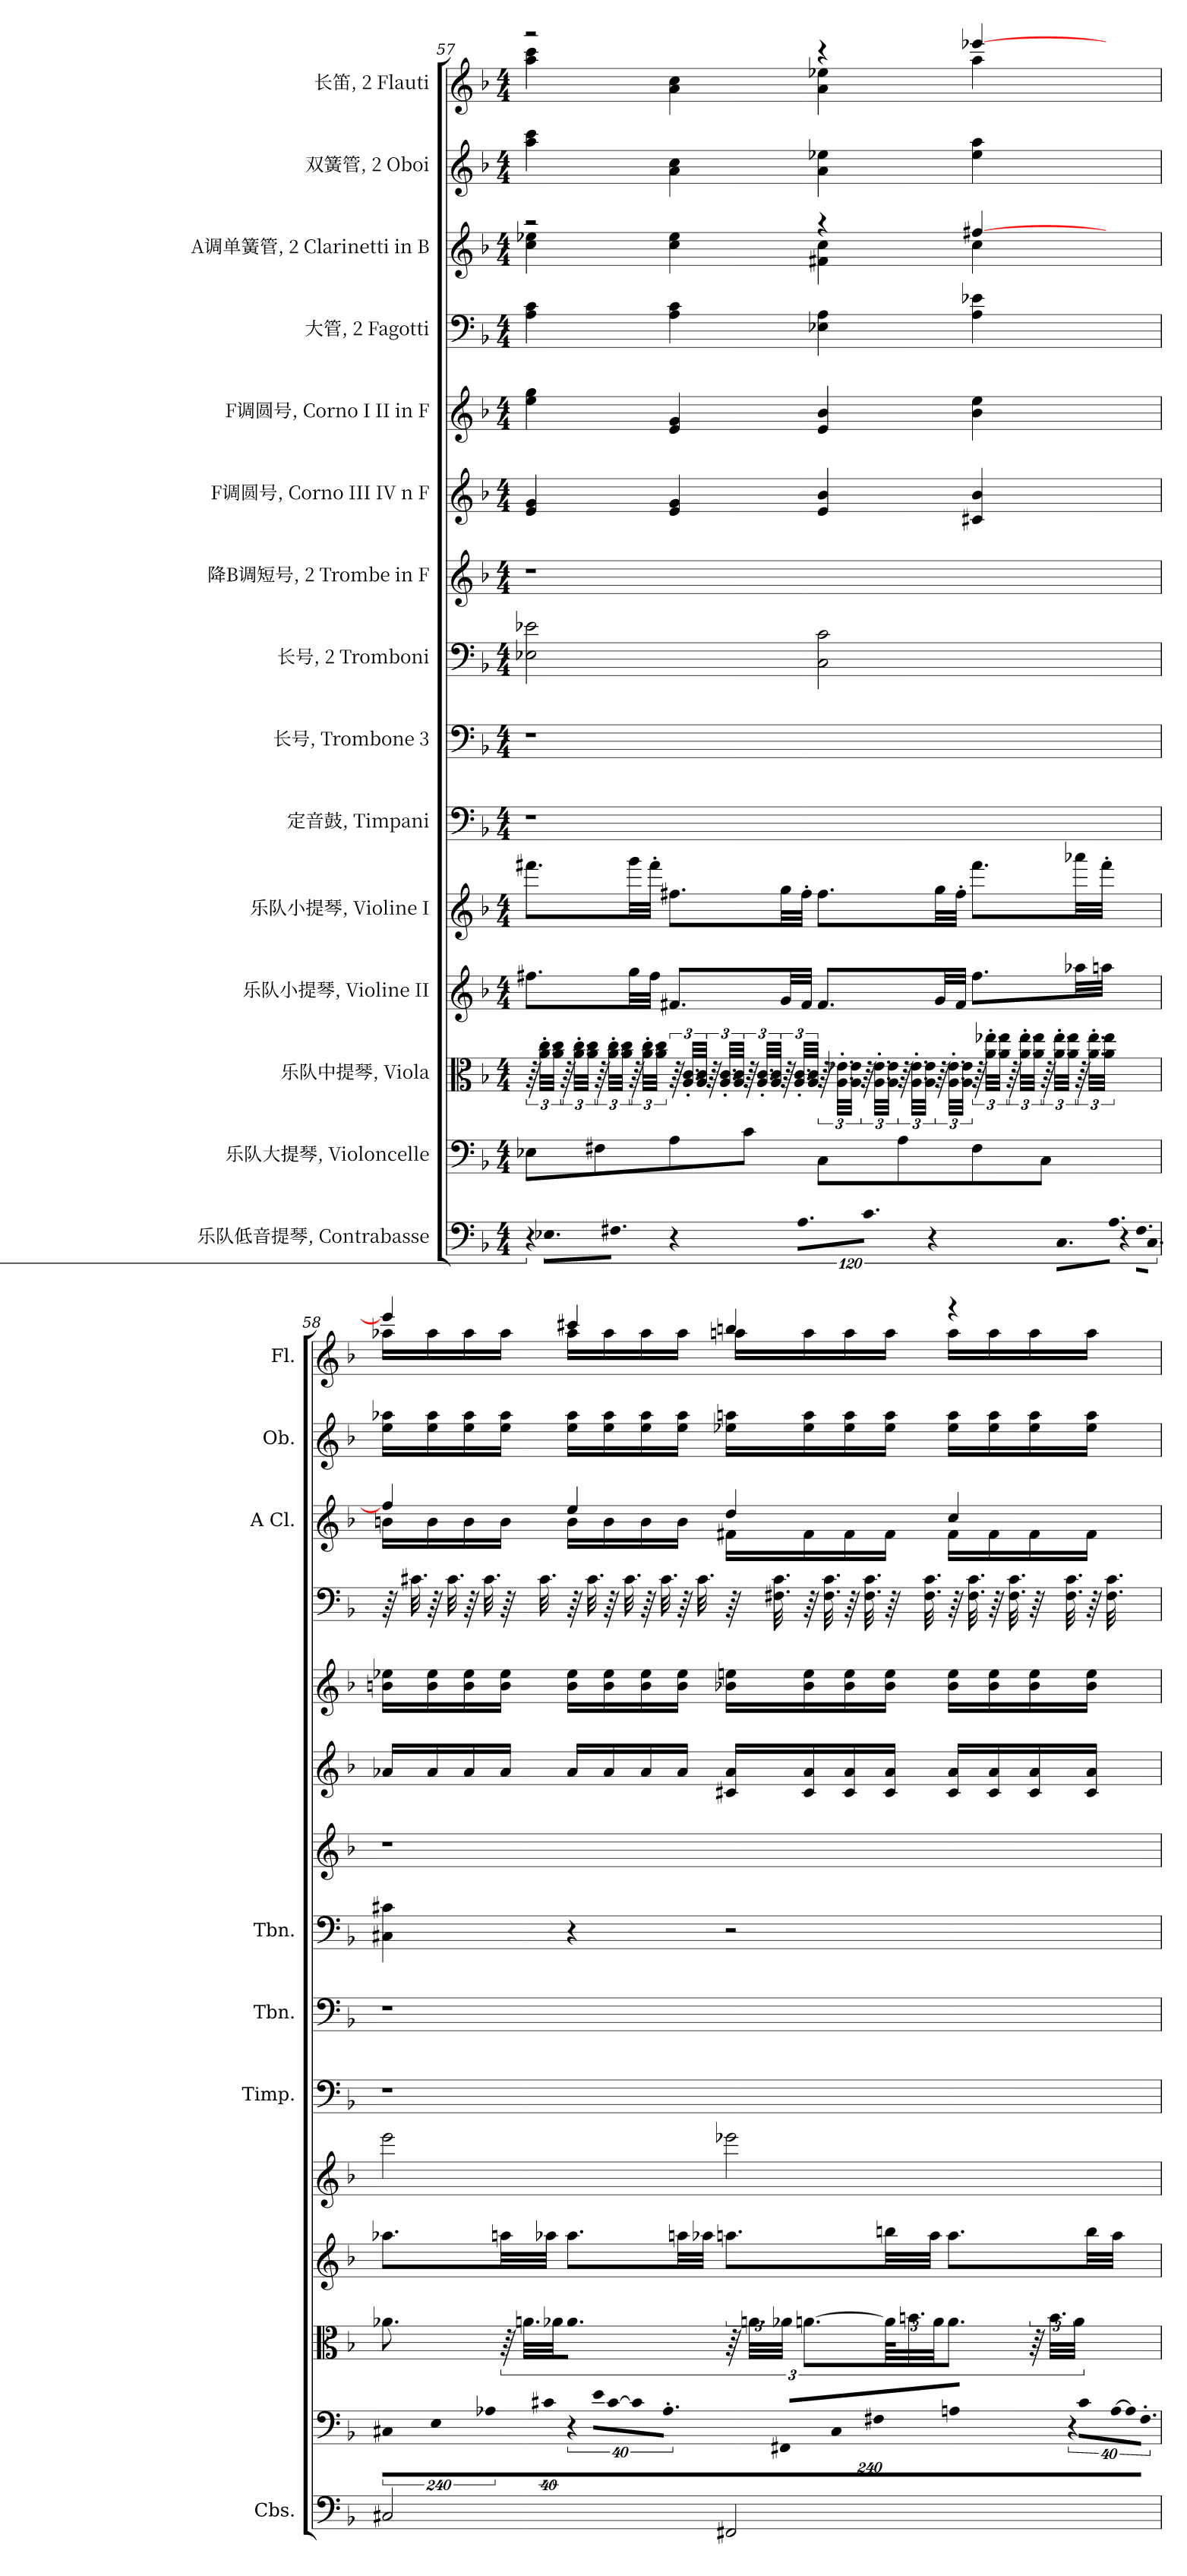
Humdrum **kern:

**kern	**kern	**kern	**kern	**kern	**kern	**kern	**kern	**kern	**kern	**kern	**kern	**kern	**kern	**kern
*part15	*part14	*part13	*part12	*part11	*part10	*part9	*part8	*part7	*part6	*part5	*part4	*part3	*part2	*part1
*staff15	*staff14	*staff13	*staff12	*staff11	*staff10	*staff9	*staff8	*staff7	*staff6	*staff5	*staff4	*staff3	*staff2	*staff1
*I"乐队低音提琴, Contrabasse	*I"乐队大提琴, Violoncelle	*I"乐队中提琴, Viola	*I"乐队小提琴, Violine II	*I"乐队小提琴, Violine I	*I"定音鼓, Timpani	*I"长号, Trombone 3	*I"长号, 2 Tromboni	*I"降B调短号, 2 Trombe in F	*I"F调圆号, Corno III IV n F	*I"F调圆号, Corno I II in F	*I"大管, 2 Fagotti	*I"A调单簧管, 2 Clarinetti in B	*I"双簧管, 2 Oboi	*I"长笛, 2 Flauti
*I'Cbs.	*	*	*	*	*I'Timp.	*I'Tbn.	*I'Tbn.	*	*	*	*	*I'A Cl.	*I'Ob.	*I'Fl.
!!LO:PB:g=z
*clefF4	*clefF4	*clefC3	*clefG2	*clefG2	*clefF4	*clefF4	*clefF4	*clefG2	*clefG2	*clefG2	*clefF4	*clefG2	*clefG2	*clefG2
*ITrd7c12	*	*	*	*	*	*	*	*ITrd1c2	*ITrd4c7	*ITrd4c7	*	*ITrd2c3	*	*
*k[b-]	*k[b-]	*k[b-]	*k[b-]	*k[b-]	*k[b-]	*k[b-]	*k[b-]	*k[b-e-a-]	*k[b-e-]	*k[b-e-]	*k[b-]	*k[f#c#]	*k[b-]	*k[b-]
*M4/4	*M4/4	*M4/4	*M4/4	*M4/4	*M4/4	*M4/4	*M4/4	*M4/4	*M4/4	*M4/4	*M4/4	*M4/4	*M4/4	*M4/4
*MM56	*MM56	*MM56	*MM56	*MM56	*MM56	*MM56	*MM56	*MM56	*MM56	*MM56	*MM56	*MM56	*MM56	*MM56
=57	=57	=57	=57	=57	=57	=57	=57	=57	=57	=57	=57	=57	=57	=57
!LO:N:vis=32	!	!	!	!	!	!	!	!	!	!	!	!	!	!
*	*	*	*	*	*	*	*	*	*	*	*	*^	*	*^
640%23r	8E-X\L	96r	8.ff#X\L	8.fff#X\L	1r	1r	2E-X\ 2e-X\	1r	4A/ 4c/	4a\ 4cc\	4A\ 4c\	2r	4a\ 4ccn\	4aa\ 4ccc\	2r	4aa\ 4ccc\
.	.	48.a\' 48.cc\'LLL	.	.	.	.	.	.	.	.	.	.	.	.	.	.
!LO:N:vis=16.	!	!	!	!	!	!	!	!	!	!	!	!	!	!	!	!
960%103EE-X\LL	.	.	.	.	.	.	.	.	.	.	.	.	.	.	.	.
.	.	48a\ 48cc\JJJ	.	.	.	.	.	.	.	.	.	.	.	.	.	.
.	.	96r	.	.	.	.	.	.	.	.	.	.	.	.	.	.
.	.	48.a\' 48.cc\'LLL	.	.	.	.	.	.	.	.	.	.	.	.	.	.
.	.	48a\ 48cc\JJJ	.	.	.	.	.	.	.	.	.	.	.	.	.	.
.	8F#X\	96r	.	.	.	.	.	.	.	.	.	.	.	.	.	.
.	.	48.a\' 48.cc\'LLL	.	.	.	.	.	.	.	.	.	.	.	.	.	.
!LO:N:vis=16.	!	!	!	!	!	!	!	!	!	!	!	!	!	!	!	!
960%103FF#X\JJ	.	.	.	.	.	.	.	.	.	.	.	.	.	.	.	.
.	.	48a\ 48cc\JJJ	.	.	.	.	.	.	.	.	.	.	.	.	.	.
.	.	96r	32gg\LL	32ggg\LL	.	.	.	.	.	.	.	.	.	.	.	.
.	.	48.a\' 48.cc\'LLL	.	.	.	.	.	.	.	.	.	.	.	.	.	.
.	.	.	32ff#\JJJ	32fff#'\JJJ	.	.	.	.	.	.	.	.	.	.	.	.
.	.	48a\ 48cc\JJJ	.	.	.	.	.	.	.	.	.	.	.	.	.	.
*	*	*	*	*	*	*	*	*	*	*	*	*	*	*	*MM60	*
.	8A\	96r	8.f#X/L	8.ff#X\L	.	.	.	.	4A/ 4c/	4A/ 4c/	4A\ 4c\	.	4a\ 4cc\	4a\ 4cc\	.	4a\ 4cc\
!LO:N:vis=32	!	!	!	!	!	!	!	!	!	!	!	!	!	!	!	!
640%23r	.	.	.	.	.	.	.	.	.	.	.	.	.	.	.	.
.	.	48.A/' 48.c/'LLL	.	.	.	.	.	.	.	.	.	.	.	.	.	.
!LO:N:vis=16.	!	!	!	!	!	!	!	!	!	!	!	!	!	!	!	!
960%103AA\LL	.	.	.	.	.	.	.	.	.	.	.	.	.	.	.	.
.	.	48A/ 48c/JJJ	.	.	.	.	.	.	.	.	.	.	.	.	.	.
.	.	96r	.	.	.	.	.	.	.	.	.	.	.	.	.	.
.	.	48.A/' 48.c/'LLL	.	.	.	.	.	.	.	.	.	.	.	.	.	.
.	.	48A/ 48c/JJJ	.	.	.	.	.	.	.	.	.	.	.	.	.	.
.	8c\J	96r	.	.	.	.	.	.	.	.	.	.	.	.	.	.
.	.	48.A/' 48.c/'LLL	.	.	.	.	.	.	.	.	.	.	.	.	.	.
!LO:N:vis=16.	!	!	!	!	!	!	!	!	!	!	!	!	!	!	!	!
960%103C\JJ	.	.	.	.	.	.	.	.	.	.	.	.	.	.	.	.
.	.	48A/ 48c/JJJ	.	.	.	.	.	.	.	.	.	.	.	.	.	.
.	.	96r	32g/LL	32gg\LL	.	.	.	.	.	.	.	.	.	.	.	.
.	.	48.A/' 48.c/'LLL	.	.	.	.	.	.	.	.	.	.	.	.	.	.
.	.	.	32f#/JJJ	32ff#'\JJJ	.	.	.	.	.	.	.	.	.	.	.	.
.	.	48A/ 48c/JJJ	.	.	.	.	.	.	.	.	.	.	.	.	.	.
*	*	*	*	*	*	*	*	*	*	*	*	*	*	*	*MM56	*
.	8C\L	96r	8.f#/L	8.ff#\L	.	.	2C\ 2c\	.	4A/ 4e-/	4A/ 4e-/	4E-X\ 4A\	4r	4d#X\ 4a\	4a\ 4ee-X\	4r	4a\ 4ee-X\
!LO:N:vis=32	!	!	!	!	!	!	!	!	!	!	!	!	!	!	!	!
640%23r	.	.	.	.	.	.	.	.	.	.	.	.	.	.	.	.
.	.	48.A\' 48.e-X\'LLL	.	.	.	.	.	.	.	.	.	.	.	.	.	.
!LO:N:vis=16.	!	!	!	!	!	!	!	!	!	!	!	!	!	!	!	!
960%103CC\LL	.	.	.	.	.	.	.	.	.	.	.	.	.	.	.	.
.	.	48A\ 48e-\JJJ	.	.	.	.	.	.	.	.	.	.	.	.	.	.
.	.	96r	.	.	.	.	.	.	.	.	.	.	.	.	.	.
.	.	48.A\' 48.e-\'LLL	.	.	.	.	.	.	.	.	.	.	.	.	.	.
.	.	48A\ 48e-\JJJ	.	.	.	.	.	.	.	.	.	.	.	.	.	.
.	8A\	96r	.	.	.	.	.	.	.	.	.	.	.	.	.	.
.	.	48.A\' 48.e-\'LLL	.	.	.	.	.	.	.	.	.	.	.	.	.	.
!LO:N:vis=16.	!	!	!	!	!	!	!	!	!	!	!	!	!	!	!	!
960%103AA\JJ	.	.	.	.	.	.	.	.	.	.	.	.	.	.	.	.
.	.	48A\ 48e-\JJJ	.	.	.	.	.	.	.	.	.	.	.	.	.	.
.	.	96r	32g/LL	32gg\LL	.	.	.	.	.	.	.	.	.	.	.	.
.	.	48.A\' 48.e-\'LLL	.	.	.	.	.	.	.	.	.	.	.	.	.	.
.	.	.	32f#/JJJ	32ff#'\JJJ	.	.	.	.	.	.	.	.	.	.	.	.
.	.	48A\ 48e-\JJJ	.	.	.	.	.	.	.	.	.	.	.	.	.	.
*	*	*	*	*	*	*	*	*	*	*	*	*	*	*	*MM60	*
.	8F#\	96r	8.ff#\L	8.fff#\L	.	.	.	.	4F#X/ 4e-/	4e-\ 4a\	4A\ 4e-X\	[4dd#X/	4a\	4ee-\ 4aa\	[4eee-X/	4aa\
!LO:N:vis=32	!	!	!	!	!	!	!	!	!	!	!	!	!	!	!	!
640%23r	.	.	.	.	.	.	.	.	.	.	.	.	.	.	.	.
.	.	48.a\' 48.ee-X\'LLL	.	.	.	.	.	.	.	.	.	.	.	.	.	.
!LO:N:vis=16.	!	!	!	!	!	!	!	!	!	!	!	!	!	!	!	!
960%103FF#\LL	.	.	.	.	.	.	.	.	.	.	.	.	.	.	.	.
.	.	48a\ 48ee-\JJJ	.	.	.	.	.	.	.	.	.	.	.	.	.	.
.	.	96r	.	.	.	.	.	.	.	.	.	.	.	.	.	.
.	.	48.a\' 48.ee-\'LLL	.	.	.	.	.	.	.	.	.	.	.	.	.	.
.	.	48a\ 48ee-\JJJ	.	.	.	.	.	.	.	.	.	.	.	.	.	.
.	8C\J	96r	.	.	.	.	.	.	.	.	.	.	.	.	.	.
.	.	48.a\' 48.ee-\'LLL	.	.	.	.	.	.	.	.	.	.	.	.	.	.
!LO:N:vis=16.	!	!	!	!	!	!	!	!	!	!	!	!	!	!	!	!
960%103CC\JJ	.	.	.	.	.	.	.	.	.	.	.	.	.	.	.	.
.	.	48a\ 48ee-\JJJ	.	.	.	.	.	.	.	.	.	.	.	.	.	.
.	.	96r	32aa-X\LL	32aaa-X\LL	.	.	.	.	.	.	.	.	.	.	.	.
.	.	48.a\' 48.ee-\'LLL	.	.	.	.	.	.	.	.	.	.	.	.	.	.
.	.	.	32aan\JJJ	32fff#'\JJJ	.	.	.	.	.	.	.	.	.	.	.	.
.	.	48a\ 48ee-\JJJ	.	.	.	.	.	.	.	.	.	.	.	.	.	.
.	480ryy	480ryy	480ryy	480ryy	480ryy	480ryy	480ryy	480ryy	480ryy	480ryy	480ryy	480ryy	480ryy	480ryy	480ryy	480ryy
!!LO:PB:g=z	!!
=58	=58	=58	=58	=58	=58	=58	=58	=58	=58	=58	=58	=58	=58	=58	=58	=58
*	*	*	*	*	*	*	*	*	*	*	*	*	*	*	*MM55	*
!	!LO:N:vis=16	!	!	!	!	!	!	!	!	!	!	!	!	!	!	!
2CC#X/	1920%137C#X\LL	8.a-X\	8.aa-X\L	2eee\	1r	1r	4C#X\ 4c#X\	1r	16d-X/LL	16en\ 16a-X\LL	64r	4dd#/]	16g#X\LL	16ee\ 16aa-X\LL	4eee-/]	16aa-X\LL
.	.	.	.	.	.	.	.	.	.	.	32.c#X\	.	.	.	.	.
.	.	.	.	.	.	.	.	.	16d-/	16e\ 16a-\	64r	.	16g#\	16ee\ 16aa-\	.	16aa-\
!	!LO:N:vis=16	!	!	!	!	!	!	!	!	!	!	!	!	!	!	!
.	1920%137E\	.	.	.	.	.	.	.	.	.	.	.	.	.	.	.
.	.	.	.	.	.	.	.	.	.	.	32.c#\	.	.	.	.	.
.	.	.	.	.	.	.	.	.	16d-/	16e\ 16a-\	64r	.	16g#\	16ee\ 16aa-\	.	16aa-\
.	.	.	.	.	.	.	.	.	.	.	32.c#\	.	.	.	.	.
!	!LO:N:vis=16	!	!	!	!	!	!	!	!	!	!	!	!	!	!	!
.	1920%137A-X\	.	.	.	.	.	.	.	.	.	.	.	.	.	.	.
.	.	96r	32aan\LL	.	.	.	.	.	16d-/JJ	16e\ 16a-\JJ	64r	.	16g#\JJ	16ee\ 16aa-\JJ	.	16aa-\JJ
.	.	48.an\LLL	.	.	.	.	.	.	.	.	.	.	.	.	.	.
.	.	.	.	.	.	.	.	.	.	.	32.c#\	.	.	.	.	.
!	!LO:N:vis=32	!	!	!	!	!	!	!	!	!	!	!	!	!	!	!
.	640%23c#X\JJk	.	.	.	.	.	.	.	.	.	.	.	.	.	.	.
.	.	.	32aa-X\JJJ	.	.	.	.	.	.	.	.	.	.	.	.	.
.	.	48a-X\JJ	.	.	.	.	.	.	.	.	.	.	.	.	.	.
*	*	*	*	*	*	*	*	*	*	*	*	*	*	*	*MM59	*
!	!LO:N:vis=32	!	!	!	!	!	!	!	!	!	!	!	!	!	!	!
.	640%23r	8.a-\J	8.aa-\L	.	.	.	4r	.	16d-/LL	16e\ 16a-\LL	64r	4cc#/	16g#\LL	16ee\ 16aa-\LL	4ccc#X/	16aa-\LL
.	.	.	.	.	.	.	.	.	.	.	32.c#\	.	.	.	.	.
!	!LO:N:vis=32	!	!	!	!	!	!	!	!	!	!	!	!	!	!	!
.	640%23e\LLL	.	.	.	.	.	.	.	.	.	.	.	.	.	.	.
.	.	.	.	.	.	.	.	.	16d-/	16e\ 16a-\	64r	.	16g#\	16ee\ 16aa-\	.	16aa-\
!	!LO:N:vis=32	!	!	!	!	!	!	!	!	!	!	!	!	!	!	!
.	[640%23c#\	.	.	.	.	.	.	.	.	.	.	.	.	.	.	.
.	.	.	.	.	.	.	.	.	.	.	32.c#\	.	.	.	.	.
!	!LO:N:vis=32	!	!	!	!	!	!	!	!	!	!	!	!	!	!	!
.	640%23c#\J]	.	.	.	.	.	.	.	.	.	.	.	.	.	.	.
.	.	.	.	.	.	.	.	.	16d-/	16e\ 16a-\	64r	.	16g#\	16ee\ 16aa-\	.	16aa-\
.	.	.	.	.	.	.	.	.	.	.	32.c#\	.	.	.	.	.
!	!LO:N:vis=16.	!	!	!	!	!	!	!	!	!	!	!	!	!	!	!
.	960%103A-'\JJ	.	.	.	.	.	.	.	.	.	.	.	.	.	.	.
.	.	96r	32aan\LL	.	.	.	.	.	16d-/JJ	16e\ 16a-\JJ	64r	.	16g#\JJ	16ee\ 16aa-\JJ	.	16aa-\JJ
.	.	48.an\LLL	.	.	.	.	.	.	.	.	.	.	.	.	.	.
.	.	.	.	.	.	.	.	.	.	.	32.c#\	.	.	.	.	.
.	.	.	32aa-X\JJJ	.	.	.	.	.	.	.	.	.	.	.	.	.
.	.	48a-X\JJJ	.	.	.	.	.	.	.	.	.	.	.	.	.	.
*	*	*	*	*	*	*	*	*	*	*	*	*	*	*	*MM54	*
2FFF#X/	.	[8.an\L	8.aan\L	2eee-X\	.	.	2r	.	16F#X/ 16d-/LL	16e-X\ 16an\LL	64r	4b/	16d#X\LL	16ee-X\ 16aan\LL	4bbn/	16aan\LL
!	!LO:N:vis=16	!	!	!	!	!	!	!	!	!	!	!	!	!	!	!
.	1920%137FF#X/LL	.	.	.	.	.	.	.	.	.	.	.	.	.	.	.
.	.	.	.	.	.	.	.	.	.	.	32.F#X\ 32.c#\	.	.	.	.	.
.	.	.	.	.	.	.	.	.	16F#/ 16d-/	16e-\ 16a\	64r	.	16d#\	16ee-\ 16aa\	.	16aa\
!	!LO:N:vis=16	!	!	!	!	!	!	!	!	!	!	!	!	!	!	!
.	1920%137C#/	.	.	.	.	.	.	.	.	.	.	.	.	.	.	.
.	.	.	.	.	.	.	.	.	.	.	32.F#\ 32.c#\	.	.	.	.	.
.	.	.	.	.	.	.	.	.	16F#/ 16d-/	16e-\ 16a\	64r	.	16d#\	16ee-\ 16aa\	.	16aa\
.	.	.	.	.	.	.	.	.	.	.	32.F#\ 32.c#\	.	.	.	.	.
!	!LO:N:vis=16	!	!	!	!	!	!	!	!	!	!	!	!	!	!	!
.	1920%137F#X/	.	.	.	.	.	.	.	.	.	.	.	.	.	.	.
*	*	*Xbrackettup	*	*	*	*	*	*	*	*	*	*	*	*	*	*
.	.	96a\KLL]	32bbn\LL	.	.	.	.	.	16F#/ 16d-/JJ	16e-\ 16a\JJ	64r	.	16d#\JJ	16ee-\ 16aa\JJ	.	16aa\JJ
.	.	48.bn\	.	.	.	.	.	.	.	.	.	.	.	.	.	.
.	.	.	.	.	.	.	.	.	.	.	32.F#\ 32.c#\	.	.	.	.	.
!	!LO:N:vis=32	!	!	!	!	!	!	!	!	!	!	!	!	!	!	!
.	640%23An/JJk	.	.	.	.	.	.	.	.	.	.	.	.	.	.	.
.	.	.	32aa\JJJ	.	.	.	.	.	.	.	.	.	.	.	.	.
.	.	48a\JJ	.	.	.	.	.	.	.	.	.	.	.	.	.	.
*	*	*	*	*	*	*	*	*	*	*	*	*	*	*	*MM56	*
.	.	8.a\J	8.aa\L	.	.	.	.	.	16F#/ 16d-/LL	16e-\ 16a\LL	64r	4a/	16d#\LL	16ee-\ 16aa\LL	4r	16aa\LL
!	!LO:N:vis=32	!	!	!	!	!	!	!	!	!	!	!	!	!	!	!
.	640%23r	.	.	.	.	.	.	.	.	.	.	.	.	.	.	.
.	.	.	.	.	.	.	.	.	.	.	32.F#\ 32.c#\	.	.	.	.	.
!	!LO:N:vis=32	!	!	!	!	!	!	!	!	!	!	!	!	!	!	!
.	640%23c#\LLL	.	.	.	.	.	.	.	.	.	.	.	.	.	.	.
.	.	.	.	.	.	.	.	.	16F#/ 16d-/	16e-\ 16a\	64r	.	16d#\	16ee-\ 16aa\	.	16aa\
!	!LO:N:vis=32	!	!	!	!	!	!	!	!	!	!	!	!	!	!	!
.	[640%23A\	.	.	.	.	.	.	.	.	.	.	.	.	.	.	.
.	.	.	.	.	.	.	.	.	.	.	32.F#\ 32.c#\	.	.	.	.	.
!	!LO:N:vis=32	!	!	!	!	!	!	!	!	!	!	!	!	!	!	!
.	640%23A\J]	.	.	.	.	.	.	.	.	.	.	.	.	.	.	.
.	.	.	.	.	.	.	.	.	16F#/ 16d-/	16e-\ 16a\	64r	.	16d#\	16ee-\ 16aa\	.	16aa\
.	.	.	.	.	.	.	.	.	.	.	32.F#\ 32.c#\	.	.	.	.	.
!	!LO:N:vis=16.	!	!	!	!	!	!	!	!	!	!	!	!	!	!	!
.	960%103F#'\JJ	.	.	.	.	.	.	.	.	.	.	.	.	.	.	.
*	*	*brackettup	*	*	*	*	*	*	*	*	*	*	*	*	*	*
.	.	96r	32bb\LL	.	.	.	.	.	16F#/ 16d-/JJ	16e-\ 16a\JJ	64r	.	16d#\JJ	16ee-\ 16aa\JJ	.	16aa\JJ
.	.	48.b\LLL	.	.	.	.	.	.	.	.	.	.	.	.	.	.
.	.	.	.	.	.	.	.	.	.	.	32.F#\ 32.c#\	.	.	.	.	.
.	.	.	32aa\JJJ	.	.	.	.	.	.	.	.	.	.	.	.	.
.	.	48a\JJJ	.	.	.	.	.	.	.	.	.	.	.	.	.	.
480ryy	.	480ryy	480ryy	480ryy	480ryy	480ryy	480ryy	480ryy	480ryy	480ryy	480ryy	480ryy	480ryy	480ryy	480ryy	480ryy
*	*	*	*	*	*	*	*	*	*	*	*	*v	*v	*	*v	*v
=	=	=	=	=	=	=	=	=	=	=	=	=	=	=
*-	*-	*-	*-	*-	*-	*-	*-	*-	*-	*-	*-	*-	*-	*-
